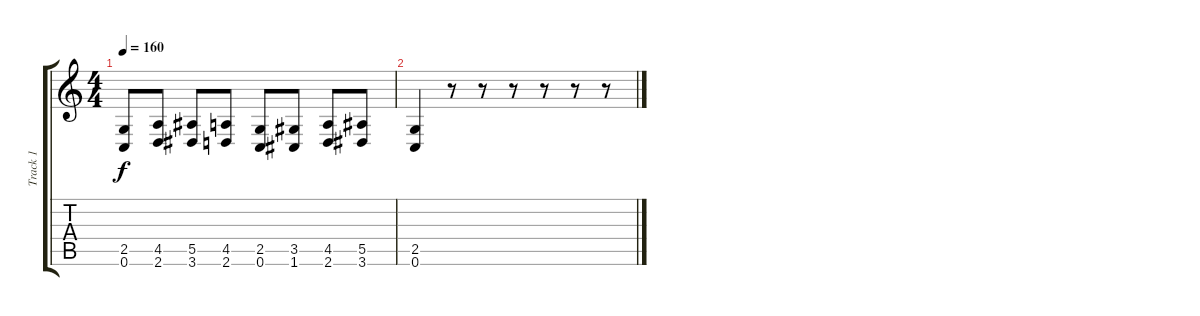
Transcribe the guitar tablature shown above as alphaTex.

\track ("Track 1" "Track 1") {instrument distortionguitar}
\staff {score tabs}
\tuning (C4 G3 Eb3 Bb2 F2 C2) {hide}
\ts (4 4)
\tempo 160
\clef g2
\ks c
(2.5 0.6).8{dy f} (4.5 2.6).8 (5.5 3.6).8 (4.5 2.6).8 (2.5 0.6).8 (3.5 1.6).8 (4.5 2.6).8 (5.5 3.6).8 |
(2.5 0.6).4 r.8 r.8 r.8 r.8 r.8 r.8
